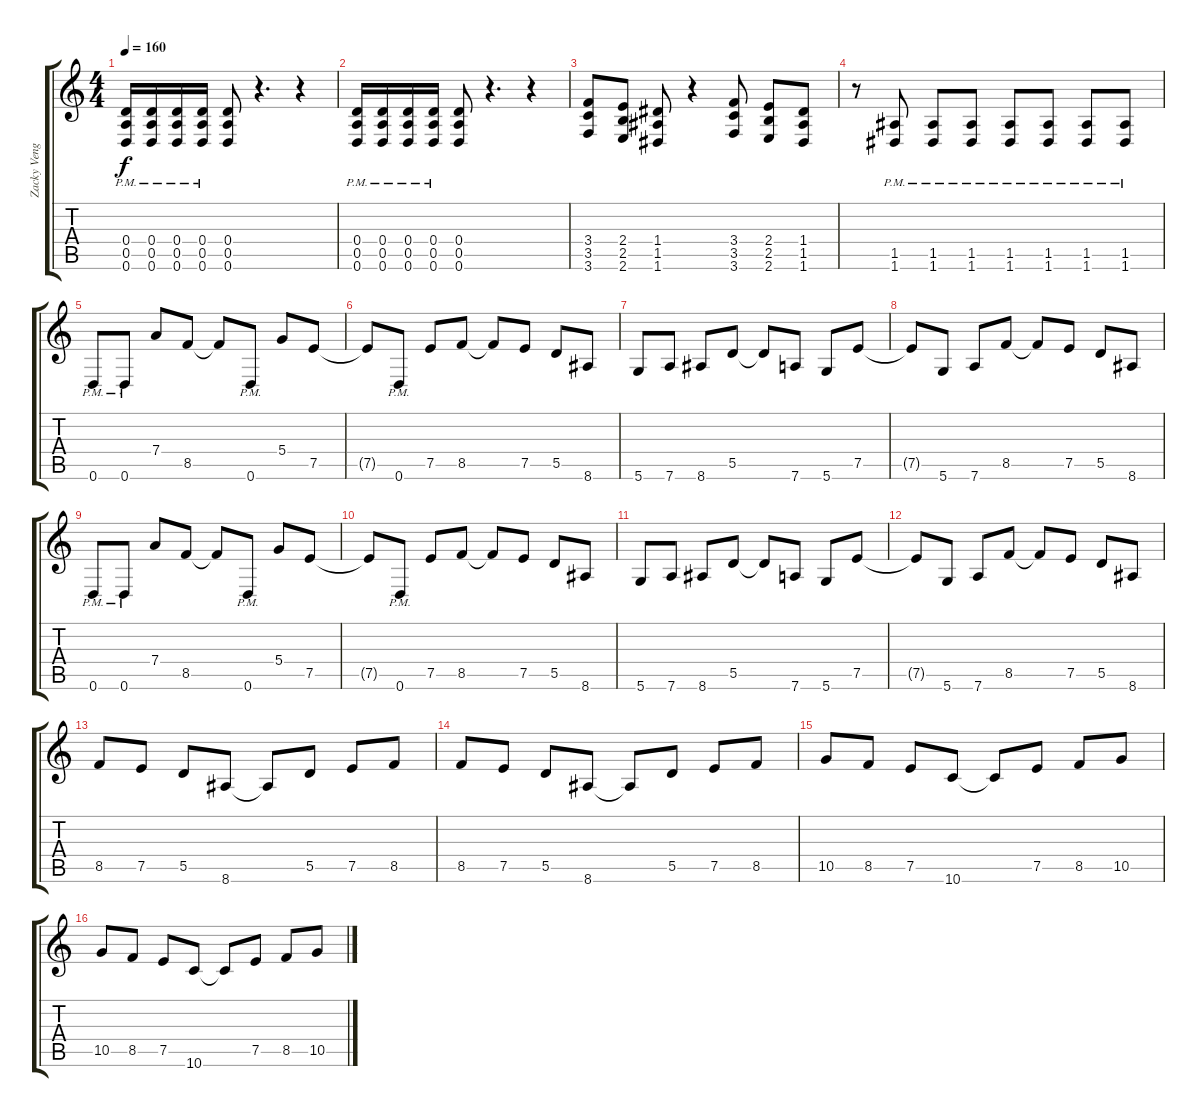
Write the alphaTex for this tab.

\track ("Zacky Vengeance" "Zacky Veng") {instrument overdrivenguitar}
\staff {score tabs}
\tuning (E4 B3 G3 D3 A2 D2) {hide}
\ts (4 4)
\tempo 160
\clef g2
\ks c
(0.4{pm} 0.5{pm} 0.6{pm}).16{dy f} (0.4{pm} 0.5{pm} 0.6{pm}).16 (0.4{pm} 0.5{pm} 0.6{pm}).16 (0.4{pm} 0.5{pm} 0.6{pm}).16 (0.4 0.5 0.6).8 r.4{d} r.4 |
(0.4{pm} 0.5{pm} 0.6{pm}).16 (0.4{pm} 0.5{pm} 0.6{pm}).16 (0.4{pm} 0.5{pm} 0.6{pm}).16 (0.4{pm} 0.5{pm} 0.6{pm}).16 (0.4 0.5 0.6).8 r.4{d} r.4 |
(3.4 3.5 3.6).8 (2.4 2.5 2.6).8 (1.4 1.5 1.6).8 r.4 (3.4 3.5 3.6).8 (2.4 2.5 2.6).8 (1.4 1.5 1.6).8 |
r.8 (1.5{pm} 1.6{pm}).8 (1.5{pm} 1.6{pm}).8 (1.5{pm} 1.6{pm}).8 (1.5{pm} 1.6{pm}).8 (1.5{pm} 1.6{pm}).8 (1.5{pm} 1.6{pm}).8 (1.5{pm} 1.6{pm}).8 |
0.6{pm}.8 0.6{pm}.8 7.4.8 8.5.8 8.5{t}.8 0.6{pm}.8 5.4.8 7.5.8 |
7.5{t}.8 0.6{pm}.8 7.5.8 8.5.8 8.5{t}.8 7.5.8 5.5.8 8.6.8 |
5.6.8 7.6.8 8.6.8 5.5.8 5.5{t}.8 7.6.8 5.6.8 7.5.8 |
7.5{t}.8 5.6.8 7.6.8 8.5.8 8.5{t}.8 7.5.8 5.5.8 8.6.8 |
0.6{pm}.8 0.6{pm}.8 7.4.8 8.5.8 8.5{t}.8 0.6{pm}.8 5.4.8 7.5.8 |
7.5{t}.8 0.6{pm}.8 7.5.8 8.5.8 8.5{t}.8 7.5.8 5.5.8 8.6.8 |
5.6.8 7.6.8 8.6.8 5.5.8 5.5{t}.8 7.6.8 5.6.8 7.5.8 |
7.5{t}.8 5.6.8 7.6.8 8.5.8 8.5{t}.8 7.5.8 5.5.8 8.6.8 |
8.5.8 7.5.8 5.5.8 8.6.8 8.6{t}.8 5.5.8 7.5.8 8.5.8 |
8.5.8 7.5.8 5.5.8 8.6.8 8.6{t}.8 5.5.8 7.5.8 8.5.8 |
10.5.8 8.5.8 7.5.8 10.6.8 10.6{t}.8 7.5.8 8.5.8 10.5.8 |
10.5.8 8.5.8 7.5.8 10.6.8 10.6{t}.8 7.5.8 8.5.8 10.5.8
